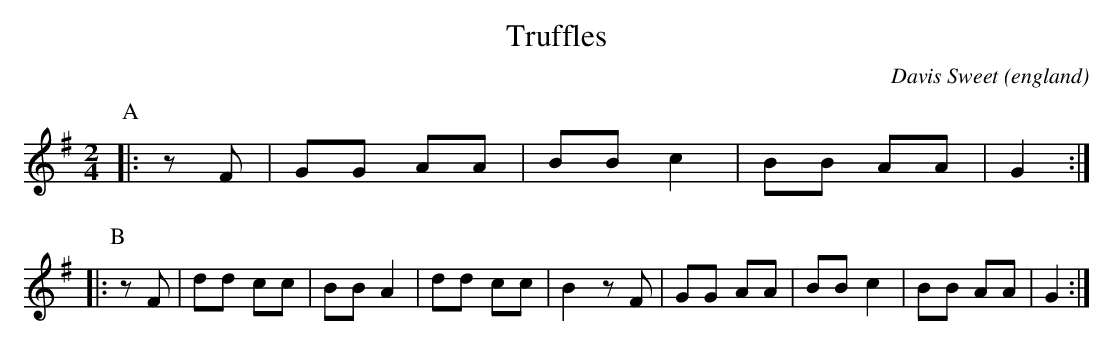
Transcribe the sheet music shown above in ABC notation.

X:1
T:Truffles
O:england
M:2/4
C:Davis Sweet
L:1/8
K:G
P:A
|: z F | GG AA | BB c2 | BB AA | G2 :|\
P:B
|: z F | dd cc | BB A2 | dd cc | B2 z F | GG AA | BB c2 | BB AA | G2 :|
